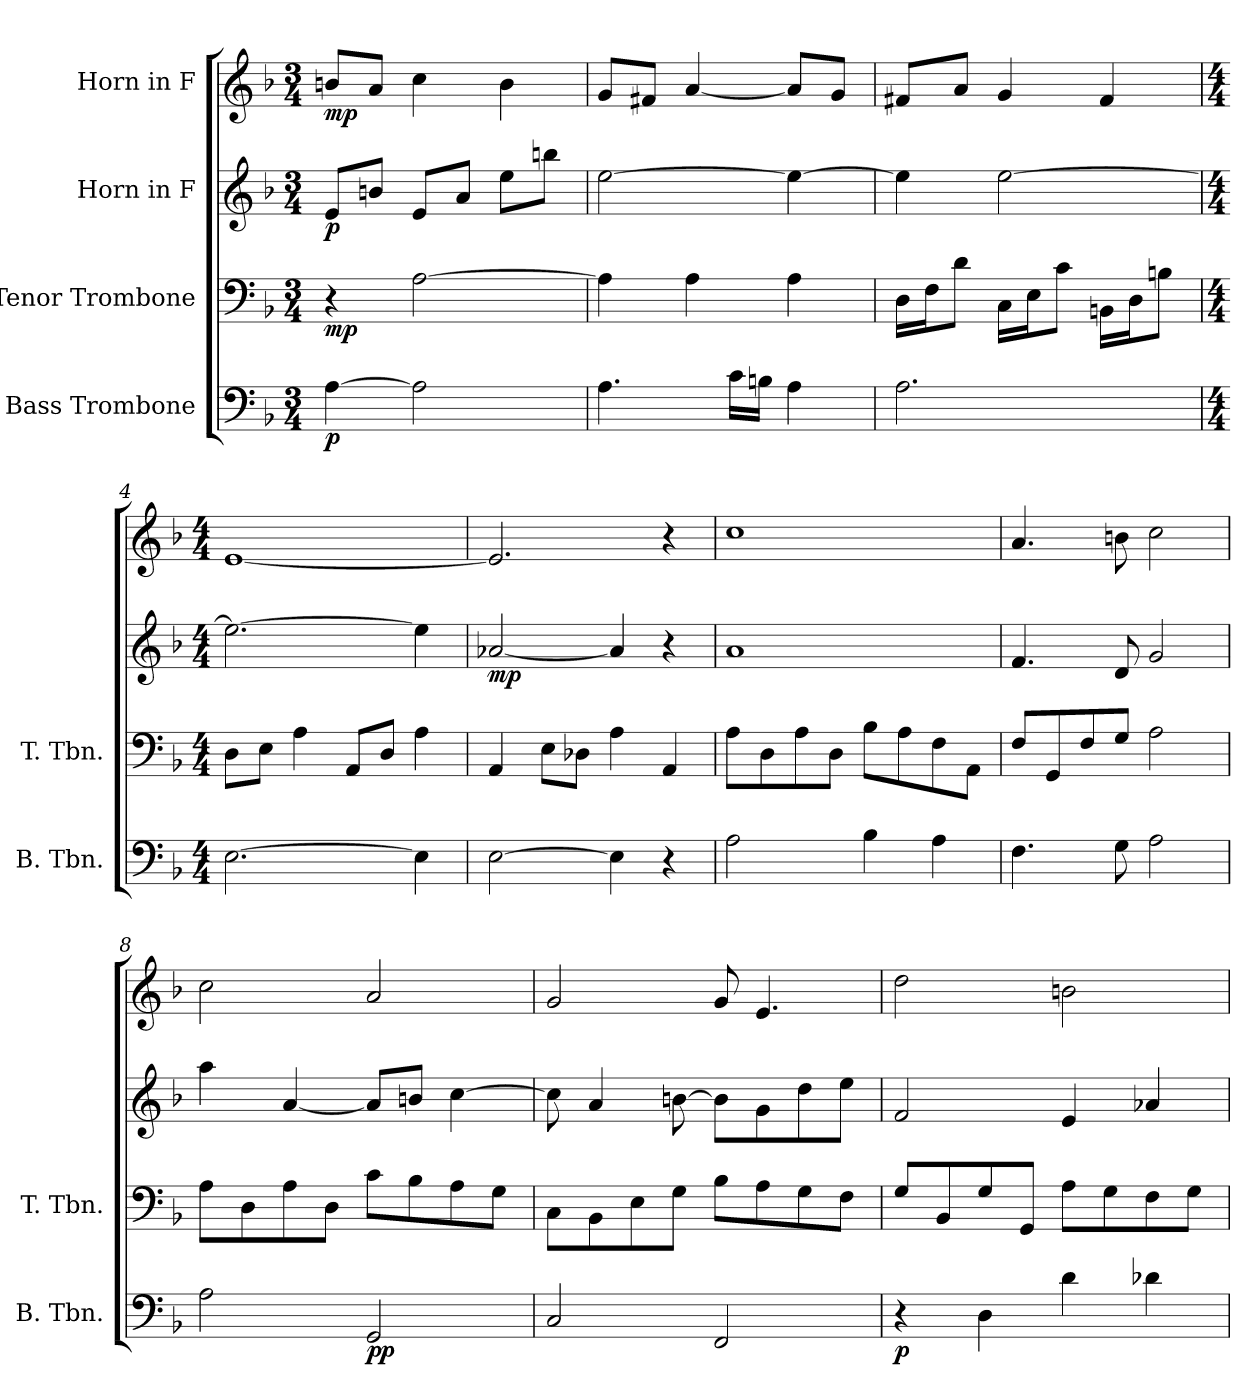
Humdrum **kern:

**kern	**dynam	**kern	**dynam	**kern	**dynam	**kern	**dynam
*part4	*part4	*part3	*part3	*part2	*part2	*part1	*part1
*staff4	*staff4	*staff3	*staff3	*staff2	*staff2	*staff1	*staff1
*I"Bass Trombone	*	*I"Tenor Trombone	*	*I"Horn in F	*	*I"Horn in F	*
*I'B. Tbn.	*	*I'T. Tbn.	*	*	*	*	*
*clefF4	*	*clefF4	*	*clefG2	*	*clefG2	*
*	*	*	*	*ITrd4c7	*	*ITrd4c7	*
*k[b-]	*	*k[b-]	*	*k[b-e-]	*	*k[b-e-]	*
*M3/4	*	*M3/4	*	*M3/4	*	*M3/4	*
*MM60	*	*MM60	*	*MM60	*	*MM60	*
=1	=1	=1	=1	=1	=1	=1	=1
!	!LO:DY:b	!	!LO:DY:b	!	!LO:DY:b	!	!LO:DY:b
[4A\	p	4r	mp	8A/L	p	8en/L	mp
.	.	.	.	8en/J	.	8d/J	.
2A\]	.	[2A\	.	8A/L	.	4f\	.
.	.	.	.	8d/J	.	.	.
.	.	.	.	8a\L	.	4e\	.
.	.	.	.	8een\J	.	.	.
=2	=2	=2	=2	=2	=2	=2	=2
4.A\	.	4A\]	.	[2a\	.	8c/L	.
.	.	.	.	.	.	8Bn/J	.
.	.	4A\	.	.	.	[4d/	.
16c\LL	.	.	.	.	.	.	.
16Bn\JJ	.	.	.	.	.	.	.
4A\	.	4A\	.	4a\_	.	8d/L]	.
.	.	.	.	.	.	8c/J	.
=3	=3	=3	=3	=3	=3	=3	=3
2.A\	.	16D\LL	.	4a\]	.	8Bn/L	.
.	.	16F\J	.	.	.	.	.
.	.	8d\J	.	.	.	8d/J	.
.	.	16C\LL	.	[2a\	.	4c/	.
.	.	16E\J	.	.	.	.	.
.	.	8c\J	.	.	.	.	.
.	.	16BBn\LL	.	.	.	4B/	.
.	.	16D\J	.	.	.	.	.
.	.	8Bn\J	.	.	.	.	.
=4	=4	=4	=4	=4	=4	=4	=4
*M4/4	*	*M4/4	*	*M4/4	*	*M4/4	*
[2.E\	.	8D\L	.	2.a\_	.	[1A	.
.	.	8E\J	.	.	.	.	.
.	.	4A\	.	.	.	.	.
.	.	8AA/L	.	.	.	.	.
.	.	8D/J	.	.	.	.	.
4E\]	.	4A\	.	4a\]	.	.	.
=5	=5	=5	=5	=5	=5	=5	=5
!	!	!	!	!	!LO:DY:b	!	!
[2E\	.	4AA/	.	[2d-X/	mp	2.A/]	.
.	.	8E\L	.	.	.	.	.
.	.	8D-X\J	.	.	.	.	.
4E\]	.	4A\	.	4d-/]	.	.	.
4r	.	4AA/	.	4r	.	4r	.
!!LO:LB:g=z
=6	=6	=6	=6	=6	=6	=6	=6
2A\	.	8A\L	.	1d	.	1f	.
.	.	8D\	.	.	.	.	.
.	.	8A\	.	.	.	.	.
.	.	8D\J	.	.	.	.	.
4B-\	.	8B-\L	.	.	.	.	.
.	.	8A\	.	.	.	.	.
4A\	.	8F\	.	.	.	.	.
.	.	8AA\J	.	.	.	.	.
=7	=7	=7	=7	=7	=7	=7	=7
4.F\	.	8F/L	.	4.B-/	.	4.d/	.
.	.	8GG/	.	.	.	.	.
.	.	8F/	.	.	.	.	.
8G\	.	8G/J	.	8G/	.	8en\	.
2A\	.	2A\	.	2c/	.	2f\	.
=8	=8	=8	=8	=8	=8	=8	=8
2A\	.	8A\L	.	4dd\	.	2f\	.
.	.	8D\	.	.	.	.	.
.	.	8A\	.	[4d/	.	.	.
.	.	8D\J	.	.	.	.	.
!	!LO:DY:b	!	!	!	!	!	!
2GG/	pp	8c\L	.	8d/L]	.	2d/	.
.	.	8B-\	.	8en/J	.	.	.
.	.	8A\	.	[4f\	.	.	.
.	.	8G\J	.	.	.	.	.
=9	=9	=9	=9	=9	=9	=9	=9
2C/	.	8C\L	.	8f\]	.	2c/	.
.	.	8BB-\	.	4d/	.	.	.
.	.	8E\	.	.	.	.	.
.	.	8G\J	.	[8en\	.	.	.
2FF/	.	8B-\L	.	8e\L]	.	8c/	.
.	.	8A\	.	8c\	.	4.A/	.
.	.	8G\	.	8g\	.	.	.
.	.	8F\J	.	8a\J	.	.	.
=10	=10	=10	=10	=10	=10	=10	=10
!	!LO:DY:b	!	!	!	!	!	!
4r	p	8G/L	.	2B-/	.	2g\	.
.	.	8BB-/	.	.	.	.	.
4D\	.	8G/	.	.	.	.	.
.	.	8GG/J	.	.	.	.	.
4d\	.	8A\L	.	4A/	.	2en\	.
.	.	8G\	.	.	.	.	.
4d-X\	.	8F\	.	4d-X/	.	.	.
.	.	8G\J	.	.	.	.	.
=	=	=	=	=	=	=	=
*-	*-	*-	*-	*-	*-	*-	*-
